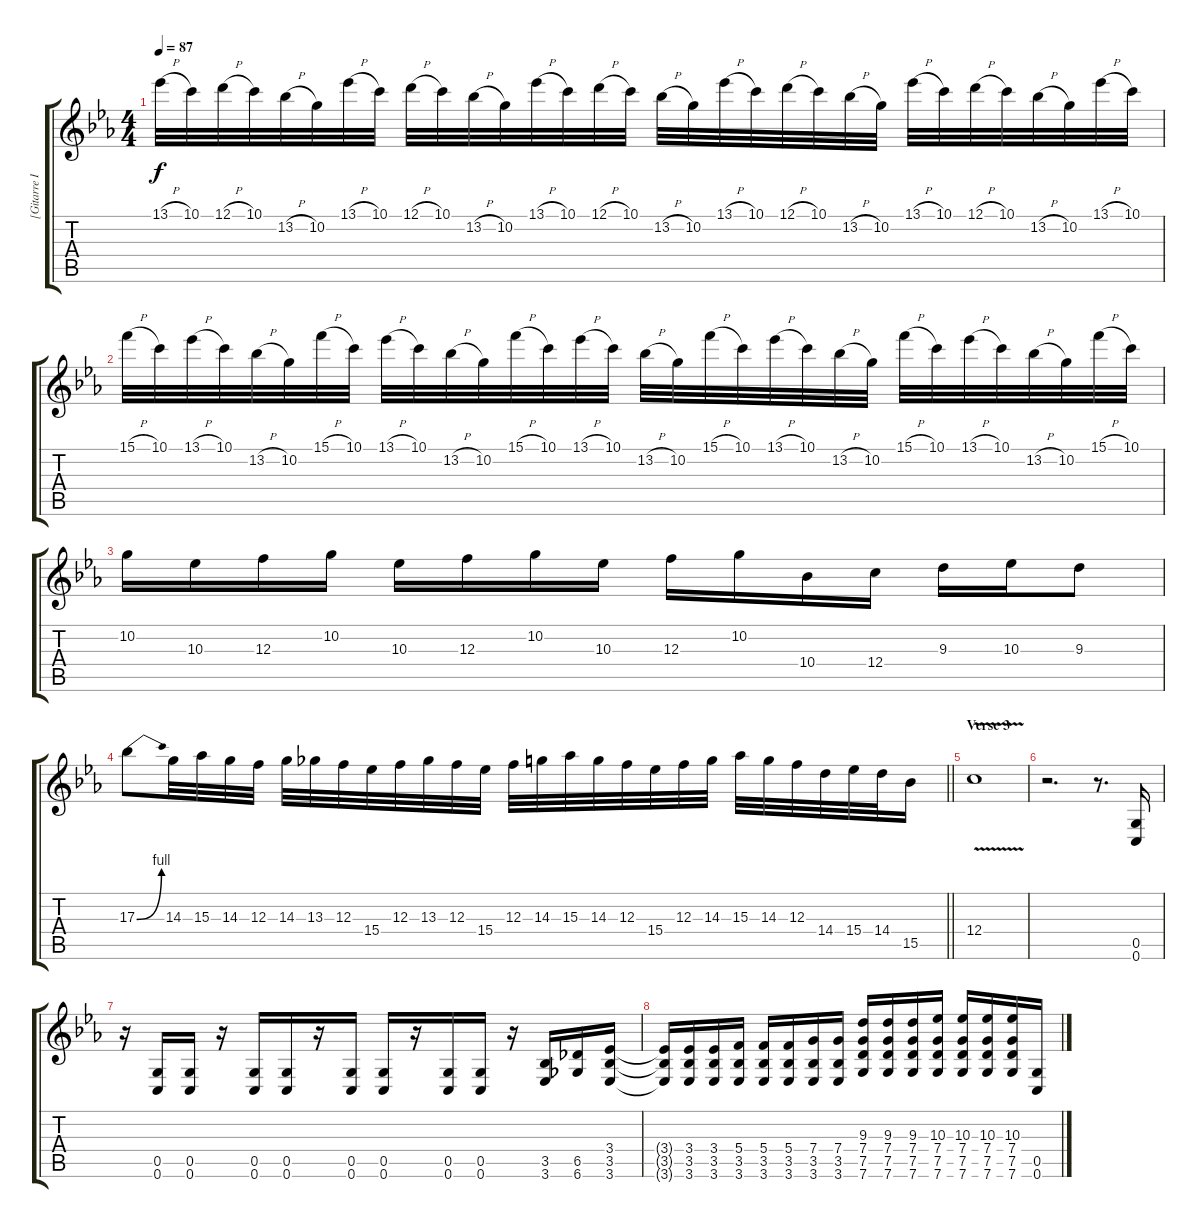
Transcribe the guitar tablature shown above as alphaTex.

\track ("[Gitarre II]" "[Gitarre I") {instrument distortionguitar}
\staff {score tabs}
\tuning (D4 A3 F3 C3 G2 C2) {hide}
\ts (4 4)
\tempo 87
\clef g2
\ks cminor
13.1{h}.32{dy f} 10.1.32 12.1{h}.32 10.1.32 13.2{h}.32 10.2.32 13.1{h}.32 10.1.32 12.1{h}.32 10.1.32 13.2{h}.32 10.2.32 13.1{h}.32 10.1.32 12.1{h}.32 10.1.32 13.2{h}.32 10.2.32 13.1{h}.32 10.1.32 12.1{h}.32 10.1.32 13.2{h}.32 10.2.32 13.1{h}.32 10.1.32 12.1{h}.32 10.1.32 13.2{h}.32 10.2.32 13.1{h}.32 10.1.32 |
15.1{h}.32 10.1.32 13.1{h}.32 10.1.32 13.2{h}.32 10.2.32 15.1{h}.32 10.1.32 13.1{h}.32 10.1.32 13.2{h}.32 10.2.32 15.1{h}.32 10.1.32 13.1{h}.32 10.1.32 13.2{h}.32 10.2.32 15.1{h}.32 10.1.32 13.1{h}.32 10.1.32 13.2{h}.32 10.2.32 15.1{h}.32 10.1.32 13.1{h}.32 10.1.32 13.2{h}.32 10.2.32 15.1{h}.32 10.1.32 |
10.2.16 10.3.16 12.3.16 10.2.16 10.3.16 12.3.16 10.2.16 10.3.16 12.3.16 10.2.16 10.4.16 12.4.16 9.3.16 10.3.16 9.3.8 |
\barLineRight lightlight
17.3{be (bend 0 0 60 4)}.8 14.3.32 15.3.32 14.3.32 12.3.32 14.3.32 13.3.32 12.3.32 15.4.32 12.3.32 13.3.32 12.3.32 15.4.32 12.3.32 14.3.32 15.3.32 14.3.32 12.3.32 15.4.32 12.3.32 14.3.32 15.3.32 14.3.32 12.3.32 14.4.32 15.4.32 14.4.32 15.5.16 |
\section ("" "Verse 3")
12.4{v}.1 |
r.2{d} r.8{d} (0.5 0.6).16{volume 12 balance 2 instrument distortionguitar} |
r.16 (0.5 0.6).16 (0.5 0.6).16 r.16 (0.5 0.6).16 (0.5 0.6).16 r.16 (0.5 0.6).16 (0.5 0.6).16 r.16 (0.5 0.6).16 (0.5 0.6).16 r.16 (3.5 3.6).16 (6.5 6.6).16 (3.4 3.5 3.6).16 |
(3.4{t} 3.5{t} 3.6{t}).16 (3.4 3.5 3.6).16 (3.4 3.5 3.6).16 (5.4 3.5 3.6).16 (5.4 3.5 3.6).16 (5.4 3.5 3.6).16 (7.4 3.5 3.6).16 (7.4 3.5 3.6).16 (9.3 7.4 7.5 7.6).16 (9.3 7.4 7.5 7.6).16 (9.3 7.4 7.5 7.6).16 (10.3 7.4 7.5 7.6).16 (10.3 7.4 7.5 7.6).16 (10.3 7.4 7.5 7.6).16 (10.3 7.4 7.5 7.6).16 (0.5 0.6).16
